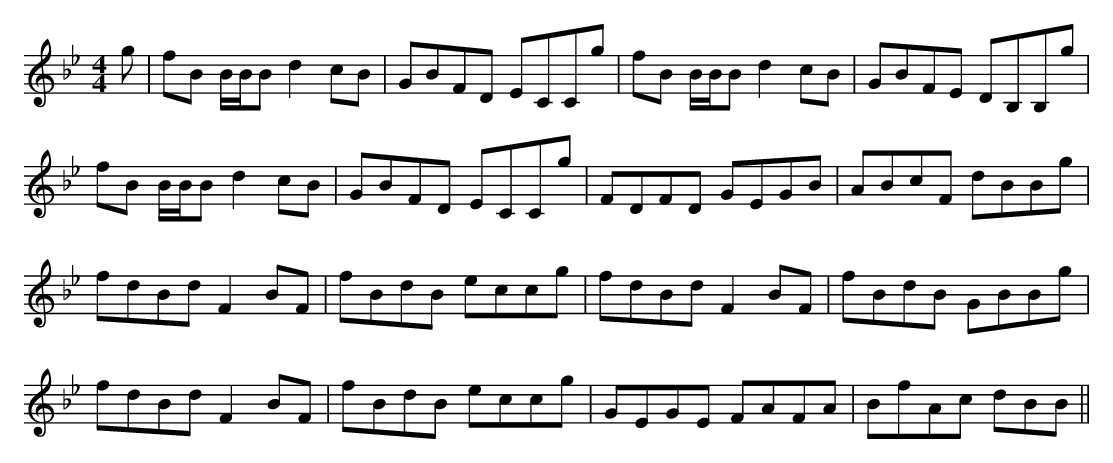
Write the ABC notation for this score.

X:1
M:4/4
K:Cdor
g|fB B/B/Bd2cB|GBFD ECCg|fB B/B/Bd2cB|GBFE DB,B,g|
fB B/B/Bd2cB|GBFD ECCg|FDFD GEGB|ABcF dBBg|
fdBd F2BF|fBdB eccg|fdBd F2BF|fBdB GBBg|
fdBd F2BF|fBdB eccg|GEGE FAFA|BfAc dBB||
